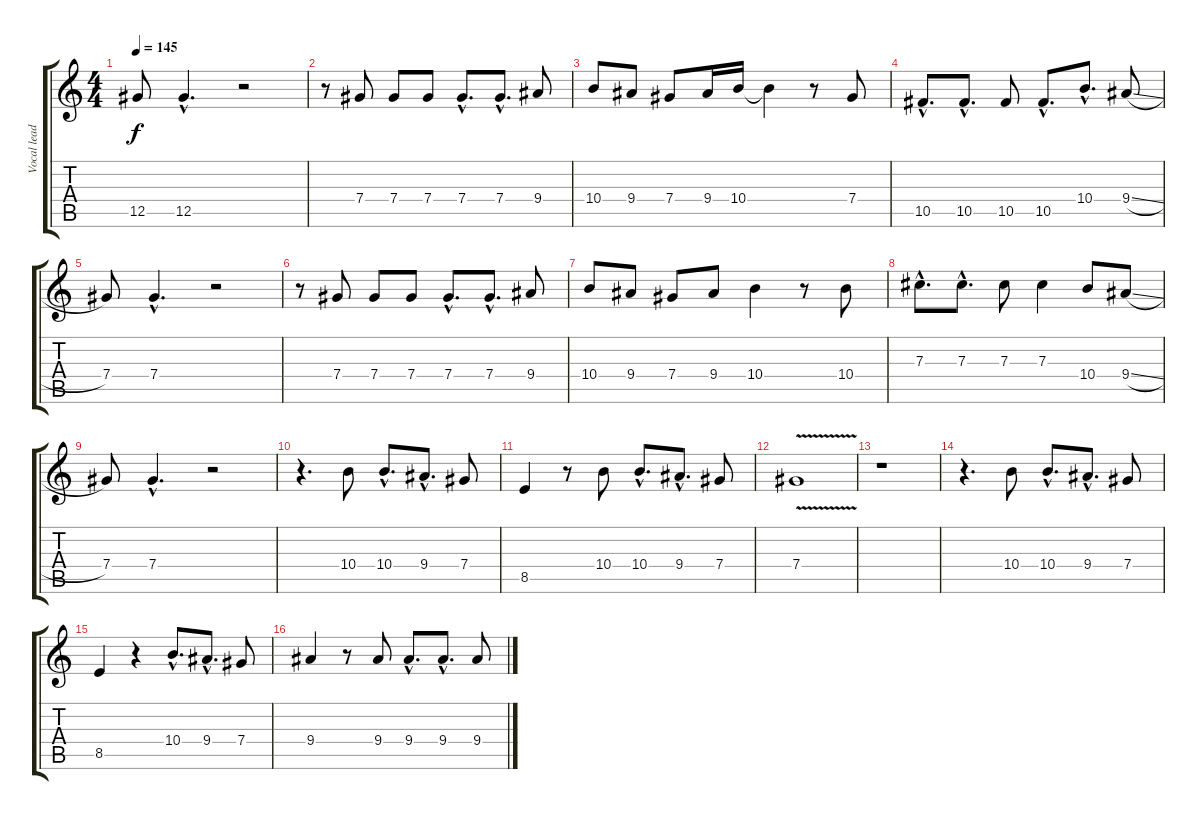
\track ("Vocal lead" "Vocal lead") {instrument oboe}
\staff {score tabs}
\tuning (Eb5 Bb4 Gb4 Db4 Ab3 Eb3) {hide}
\ts (4 4)
\tempo 145
\clef g2
\ks c
12.5.8{dy f} 12.5{hac}.4{d} r.2 |
r.8 7.4.8 7.4.8 7.4.8 7.4{hac}.8{d} 7.4{hac}.8{d} 9.4.8 |
10.4.8 9.4.8 7.4.8 9.4.16 10.4.16 10.4{t}.4 r.8 7.4.8 |
10.5{hac}.8{d} 10.5{hac}.8{d} 10.5.8 10.5{hac}.8{d} 10.4{hac}.8{d} 9.4{sl}.8 |
7.4.8 7.4{hac}.4{d} r.2 |
r.8 7.4.8 7.4.8 7.4.8 7.4{hac}.8{d} 7.4{hac}.8{d} 9.4.8 |
10.4.8 9.4.8 7.4.8 9.4.8 10.4.4 r.8 10.4.8 |
7.3{hac}.8{d} 7.3{hac}.8{d} 7.3.8 7.3.4 10.4.8 9.4{sl}.8 |
7.4.8 7.4{hac}.4{d} r.2 |
r.4{d} 10.4.8 10.4{hac}.8{d} 9.4{hac}.8{d} 7.4.8 |
8.5.4 r.8 10.4.8 10.4{hac}.8{d} 9.4{hac}.8{d} 7.4.8 |
7.4{v}.1 |
r.1 |
r.4{d} 10.4.8 10.4{hac}.8{d} 9.4{hac}.8{d} 7.4.8 |
8.5.4 r.4 10.4{hac}.8{d} 9.4{hac}.8{d} 7.4.8 |
9.4.4 r.8 9.4.8 9.4{hac}.8{d} 9.4{hac}.8{d} 9.4.8
